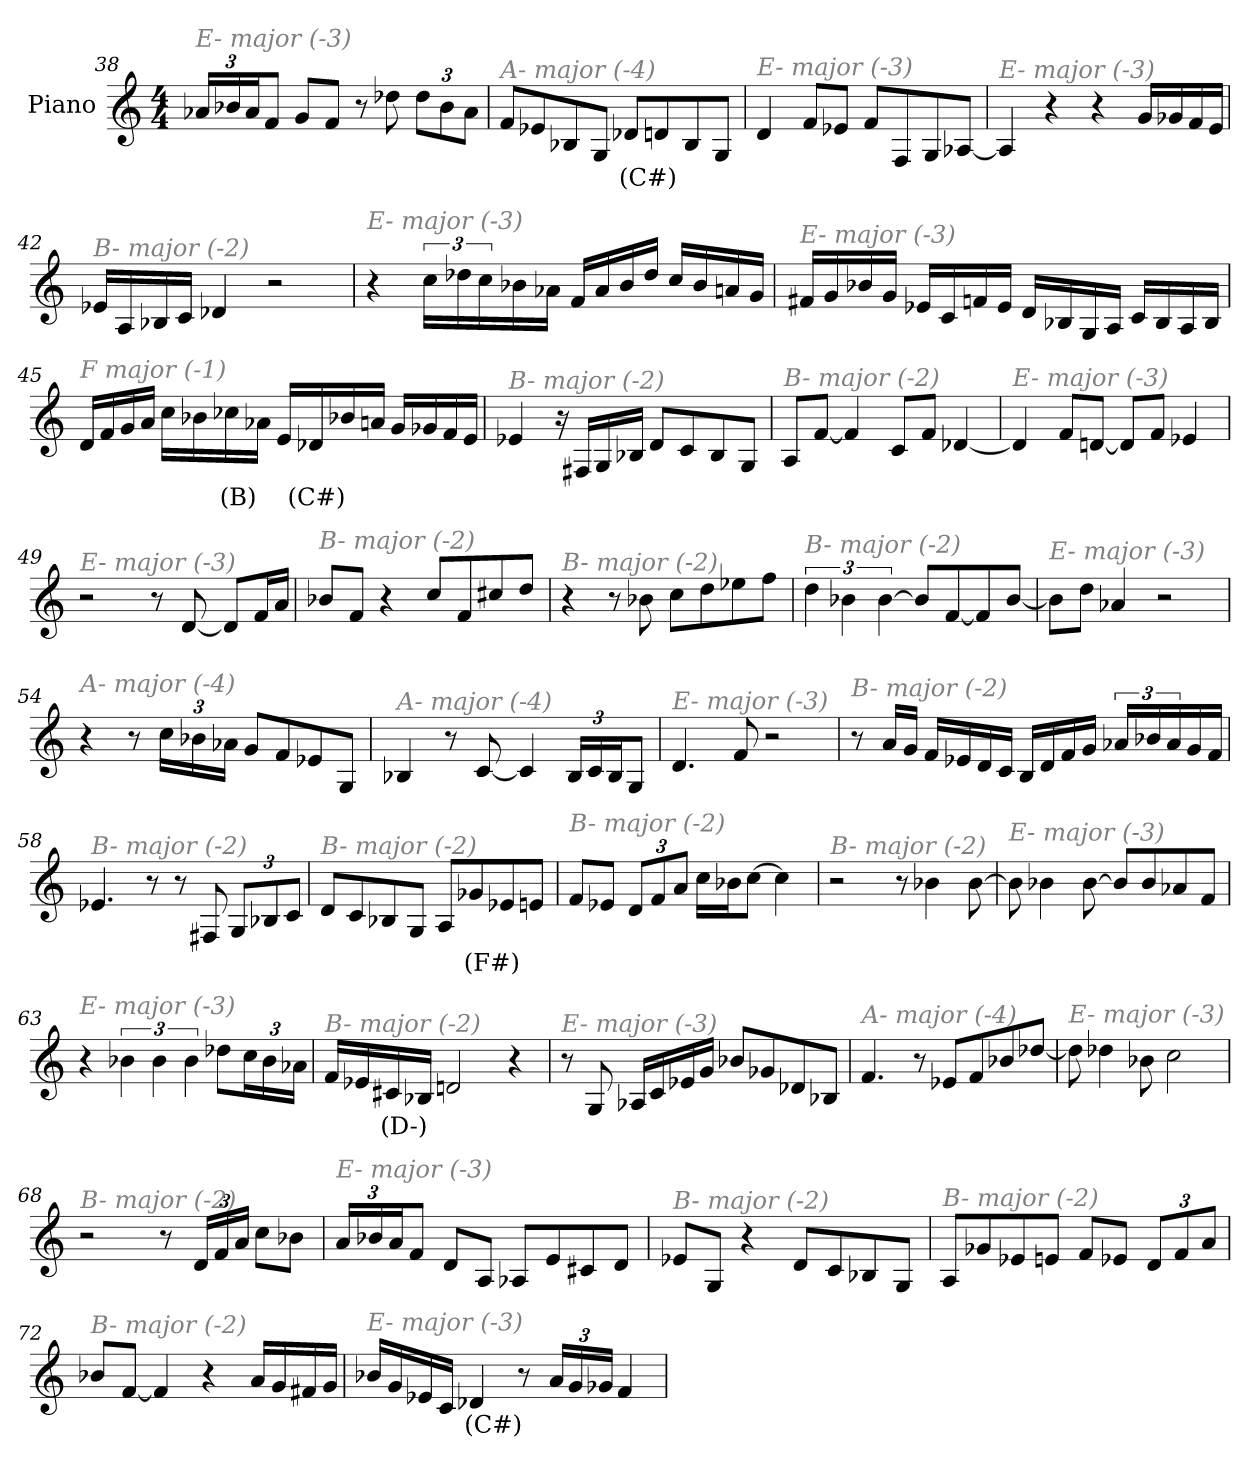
**kern	**text
*part1	*part1
*staff1	*staff1
*I"Piano	*
*I'Pno	*
*clefG2	*
*k[]	*
*M4/4	*
*Xbrackettup	*
=38	=38
!LO:TX:i:color=#808080:t=E- major (-3)	!
24a-X/LL	.
24b-X/	.
24a-/J	.
8f/J	.
8g/L	.
8f/J	.
8r	.
8dd-X\	.
12dd-\L	.
12b-\	.
12a-\J	.
=39	=39
!LO:TX:i:color=#808080:t=A- major (-4)	!
8f/L	.
8e-X/	.
8B-X/	.
8G/J	.
8d-Xi/L	(C#)
8d/	.
8B-/	.
8G/J	.
=40	=40
!LO:TX:i:color=#808080:t=E- major (-3)	!
4d/	.
8f/L	.
8e-X/J	.
8f/L	.
8F/	.
8G/	.
[8A-X/J	.
!!LO:LB:g=z
=41	=41
!LO:TX:i:color=#808080:t=E- major (-3)	!
4A-/]	.
4r	.
4r	.
16g/LL	.
16g-X/	.
16f/	.
16e/JJ	.
=42	=42
!LO:TX:i:color=#808080:t=B- major (-2)	!
16e-X/LL	.
16A/	.
16B-X/	.
16c/JJ	.
4d-X/	.
2r	.
=43	=43
!LO:TX:i:color=#808080:t=E- major (-3)	!
4r	.
*brackettup	*
24cc\LL	.
24dd-X\	.
24cc\	.
16b-X\	.
16a-X\JJ	.
16f/LL	.
16a-/	.
16b-/	.
16dd-/JJ	.
16cc/LL	.
16b-/	.
16an/	.
16g/JJ	.
!!LO:LB:g=z
=44	=44
!LO:TX:i:color=#808080:t=E- major (-3)	!
16f#Xj/LL	.
16g/	.
16b-X/	.
16g/JJ	.
16e-X/LL	.
16c/	.
16fn/	.
16e-/JJ	.
16d/LL	.
16B-X/	.
16G/	.
16A/JJ	.
16c/LL	.
16B-/	.
16A/	.
16B-/JJ	.
=45	=45
!LO:TX:i:color=#808080:t=F major (-1)	!
16d/LL	.
16f/	.
16g/	.
16a/JJ	.
16cc\LL	.
16b-X\	.
16cc-Xi\	(B)
16a-X\JJ	.
16e/LL	.
16d-Xi/	(C#)
16b-X/	.
16an/JJ	.
16g/LL	.
16g-X/	.
16f/	.
16e/JJ	.
!!LO:LB:g=z
=46	=46
!LO:TX:i:color=#808080:t=B- major (-2)	!
4e-X/	.
16r	.
16F#X/LL	.
16G/	.
16B-X/JJ	.
8d/L	.
8c/	.
8B-/	.
8G/J	.
=47	=47
!LO:TX:i:color=#808080:t=B- major (-2)	!
8A/L	.
[8f/J	.
4f/]	.
8c/L	.
8f/J	.
[4d-X/	.
=48	=48
!LO:TX:i:color=#808080:t=E- major (-3)	!
4d-/]	.
8f/L	.
[8dn/J	.
8d/L]	.
8f/J	.
4e-X/	.
=49	=49
!LO:TX:i:color=#808080:t=E- major (-3)	!
2r	.
8r	.
[8d/	.
8d/L]	.
16f/L	.
16a/JJ	.
!!LO:LB:g=z
=50	=50
!LO:TX:i:color=#808080:t=B- major (-2)	!
8b-X/L	.
8f/J	.
4r	.
8cc/L	.
8f/	.
8cc#X/	.
8dd/J	.
=51	=51
!LO:TX:i:color=#808080:t=B- major (-2)	!
4r	.
8r	.
8b-X\	.
8cc\L	.
8dd\	.
8ee-X\	.
8ff\J	.
=52	=52
!LO:TX:i:color=#808080:t=B- major (-2)	!
6dd\	.
6b-X\	.
[6b-\	.
8b-/L]	.
[8f/	.
8f/]	.
[8b-/J	.
=53	=53
!LO:TX:i:color=#808080:t=E- major (-3)	!
8b-\L]	.
8dd\J	.
4a-X/	.
2r	.
!!LO:LB:g=z
=54	=54
!LO:TX:i:color=#808080:t=A- major (-4)	!
4r	.
8r	.
*Xbrackettup	*
24cc\LL	.
24b-X\	.
24a-X\JJ	.
8g/L	.
8f/	.
8e-X/	.
8G/J	.
=55	=55
!LO:TX:i:color=#808080:t=A- major (-4)	!
4B-X/	.
8r	.
[8c/	.
4c/]	.
24B-/LL	.
24c/	.
24B-/J	.
8G/J	.
=56	=56
!LO:TX:i:color=#808080:t=E- major (-3)	!
4.d/	.
8f/	.
2r	.
!!LO:LB:g=z
=57	=57
!LO:TX:i:color=#808080:t=B- major (-2)	!
8r	.
16a/LL	.
16g/JJ	.
16f/LL	.
16e-X/	.
16d/	.
16c/JJ	.
16B/LL	.
16d/	.
16f/	.
16g/JJ	.
*brackettup	*
24a-X/LL	.
24b-X/	.
24a-/	.
16g/	.
16f/JJ	.
=58	=58
!LO:TX:i:color=#808080:t=B- major (-2)	!
4.e-X/	.
8r	.
8r	.
8F#X/	.
*Xbrackettup	*
12G/L	.
12B-X/	.
12c/J	.
=59	=59
!LO:TX:i:color=#808080:t=B- major (-2)	!
8d/L	.
8c/	.
8B-X/	.
8G/J	.
8A/L	.
8g-Xi/	(F#)
8e-X/	.
8en/J	.
!!LO:LB:g=z
=60	=60
!LO:TX:i:color=#808080:t=B- major (-2)	!
8f/L	.
8e-X/J	.
12d/L	.
12f/	.
12a/J	.
16cc\LL	.
16b-X\J	.
[8cc\J	.
4cc\]	.
=61	=61
!LO:TX:i:color=#808080:t=B- major (-2)	!
2r	.
8r	.
4b-X\	.
[8b-\	.
=62	=62
!LO:TX:i:color=#808080:t=E- major (-3)	!
8b-\]	.
4b-X\	.
[8b-\	.
8b-/L]	.
8b-/	.
8a-X/	.
8f/J	.
=63	=63
!LO:TX:i:color=#808080:t=E- major (-3)	!
4r	.
*brackettup	*
6b-X\	.
6b-\	.
6b-\	.
8dd-X\L	.
*Xbrackettup	*
24cc\L	.
24b-\	.
24a-X\JJ	.
!!LO:LB:g=z
=64	=64
!LO:TX:i:color=#808080:t=B- major (-2)	!
16f/LL	.
16e-X/	.
16c#Xi/	(D-)
16B-X/JJ	.
2dn/	.
4r	.
=65	=65
!LO:TX:i:color=#808080:t=E- major (-3)	!
8r	.
8G/	.
16A-X/LL	.
16c/	.
16e-X/	.
16g/JJ	.
8b-X/L	.
8g-X/	.
8d-X/	.
8B-X/J	.
=66	=66
!LO:TX:i:color=#808080:t=A- major (-4)	!
4.f/	.
8r	.
8e-X/L	.
8f/	.
8b-X/	.
[8dd-X/J	.
=67	=67
!LO:TX:i:color=#808080:t=E- major (-3)	!
8dd-\]	.
4dd-X\	.
8b-X\	.
2cc\	.
!!LO:LB:g=z
=68	=68
!LO:TX:i:color=#808080:t=B- major (-2)	!
2r	.
8r	.
24d/LL	.
24f/	.
24a/JJ	.
8cc\L	.
8b-X\J	.
=69	=69
!LO:TX:i:color=#808080:t=E- major (-3)	!
24a/LL	.
24b-X/	.
24a/J	.
8f/J	.
8d/L	.
8A/J	.
8A-X/L	.
8e/	.
8c#X/	.
8d/J	.
=70	=70
!LO:TX:i:color=#808080:t=B- major (-2)	!
8e-X/L	.
8G/J	.
4r	.
8d/L	.
8c/	.
8B-X/	.
8G/J	.
=71	=71
!LO:TX:i:color=#808080:t=B- major (-2)	!
8A/L	.
8g-X/	.
8e-X/	.
8en/J	.
8f/L	.
8e-X/J	.
12d/L	.
12f/	.
12a/J	.
!!LO:LB:g=z
=72	=72
!LO:TX:i:color=#808080:t=B- major (-2)	!
8b-X/L	.
[8f/J	.
4f/]	.
4r	.
16a/LL	.
16g/	.
16f#X/	.
16g/JJ	.
!!LO:PB:g=z
=73	=73
!LO:TX:i:color=#808080:t=E- major (-3)	!
16b-X/LL	.
16g/	.
16e-X/	.
16c/JJ	.
4d-Xi/	(C#)
8r	.
24a/LL	.
24g/	.
24g-X/JJ	.
4f/	.
=	=
*-	*-
